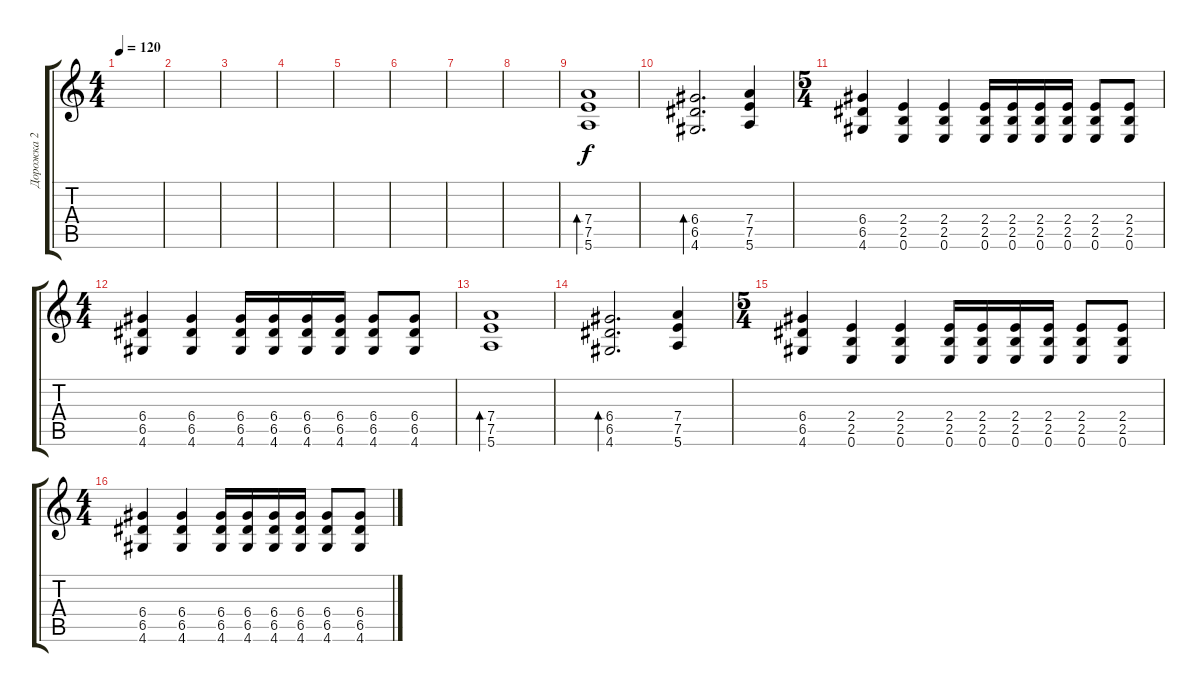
\track ("Дорожка 2" "Дорожка 2") {instrument distortionguitar}
\staff {score tabs}
\tuning (E4 B3 G3 D3 A2 E2) {hide}
\ts (4 4)
\tempo 120
\clef g2
\ks c
|
|
|
|
|
|
|
|
(7.4 7.5 5.6).1{bd 480 instrument electricguitarclean} |
(6.4 6.5 4.6).2{d bd 480} (7.4 7.5 5.6).4{instrument distortionguitar} |
\ts (5 4)
(6.4 6.5 4.6).4 (2.4 2.5 0.6).4 (2.4 2.5 0.6).4 (2.4 2.5 0.6).16 (2.4 2.5 0.6).16 (2.4 2.5 0.6).16 (2.4 2.5 0.6).16 (2.4 2.5 0.6).8 (2.4 2.5 0.6).8 |
\ts (4 4)
(6.4 6.5 4.6).4 (6.4 6.5 4.6).4 (6.4 6.5 4.6).16 (6.4 6.5 4.6).16 (6.4 6.5 4.6).16 (6.4 6.5 4.6).16 (6.4 6.5 4.6).8 (6.4 6.5 4.6).8 |
(7.4 7.5 5.6).1{bd 480 instrument electricguitarclean} |
(6.4 6.5 4.6).2{d bd 480} (7.4 7.5 5.6).4{instrument distortionguitar} |
\ts (5 4)
(6.4 6.5 4.6).4 (2.4 2.5 0.6).4 (2.4 2.5 0.6).4 (2.4 2.5 0.6).16 (2.4 2.5 0.6).16 (2.4 2.5 0.6).16 (2.4 2.5 0.6).16 (2.4 2.5 0.6).8 (2.4 2.5 0.6).8 |
\ts (4 4)
(6.4 6.5 4.6).4 (6.4 6.5 4.6).4 (6.4 6.5 4.6).16 (6.4 6.5 4.6).16 (6.4 6.5 4.6).16 (6.4 6.5 4.6).16 (6.4 6.5 4.6).8 (6.4 6.5 4.6).8
